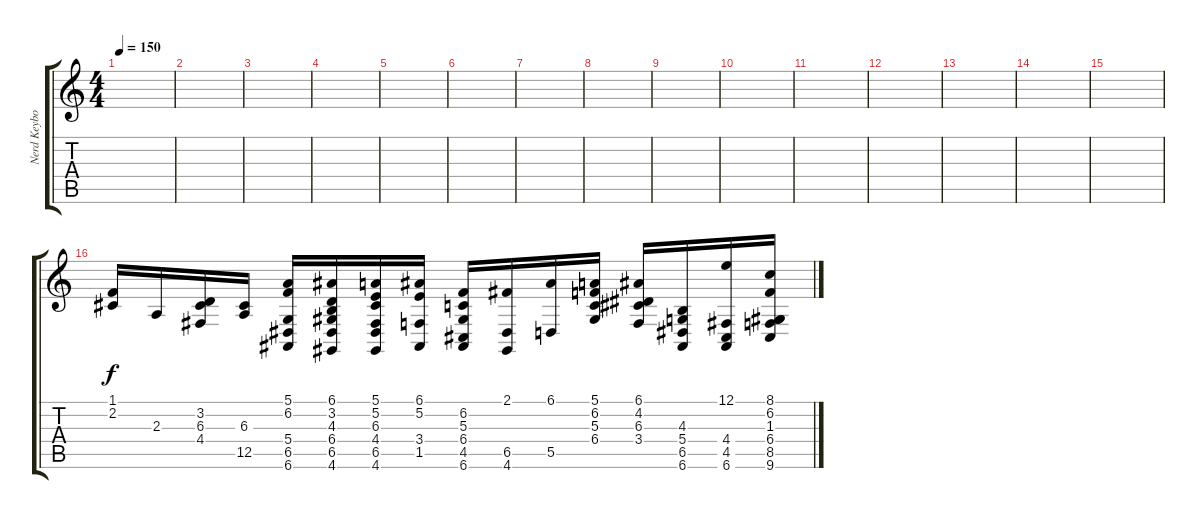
\track ("Nerd Keyboard" "Nerd Keybo") {instrument churchorgan}
\staff {score tabs}
\tuning (E4 B3 G3 D3 A2 E2) {hide}
\ts (4 4)
\tempo 150
\clef g2
\ks c
|
|
|
|
|
|
|
|
|
|
|
|
|
|
|
(1.1 2.2).16 2.3.16 (3.2 6.3 4.4).16 (6.3 12.5).16 (5.1 6.2 5.4 6.5 6.6).16 (6.1 3.2 4.3 6.4 6.5 4.6).16 (5.1 5.2 6.3 4.4 6.5 4.6).16 (6.1 5.2 3.4 1.5).16 (6.2 5.3 6.4 4.5 6.6).16 (2.1 6.5 4.6).16 (6.1 5.5).16 (5.1 6.2 5.3 6.4).16 (6.1 4.2 6.3 3.4).16 (4.3 5.4 6.5 6.6).16 (12.1 4.4 4.5 6.6).16 (8.1 6.2 1.3 6.4 8.5 9.6).16
